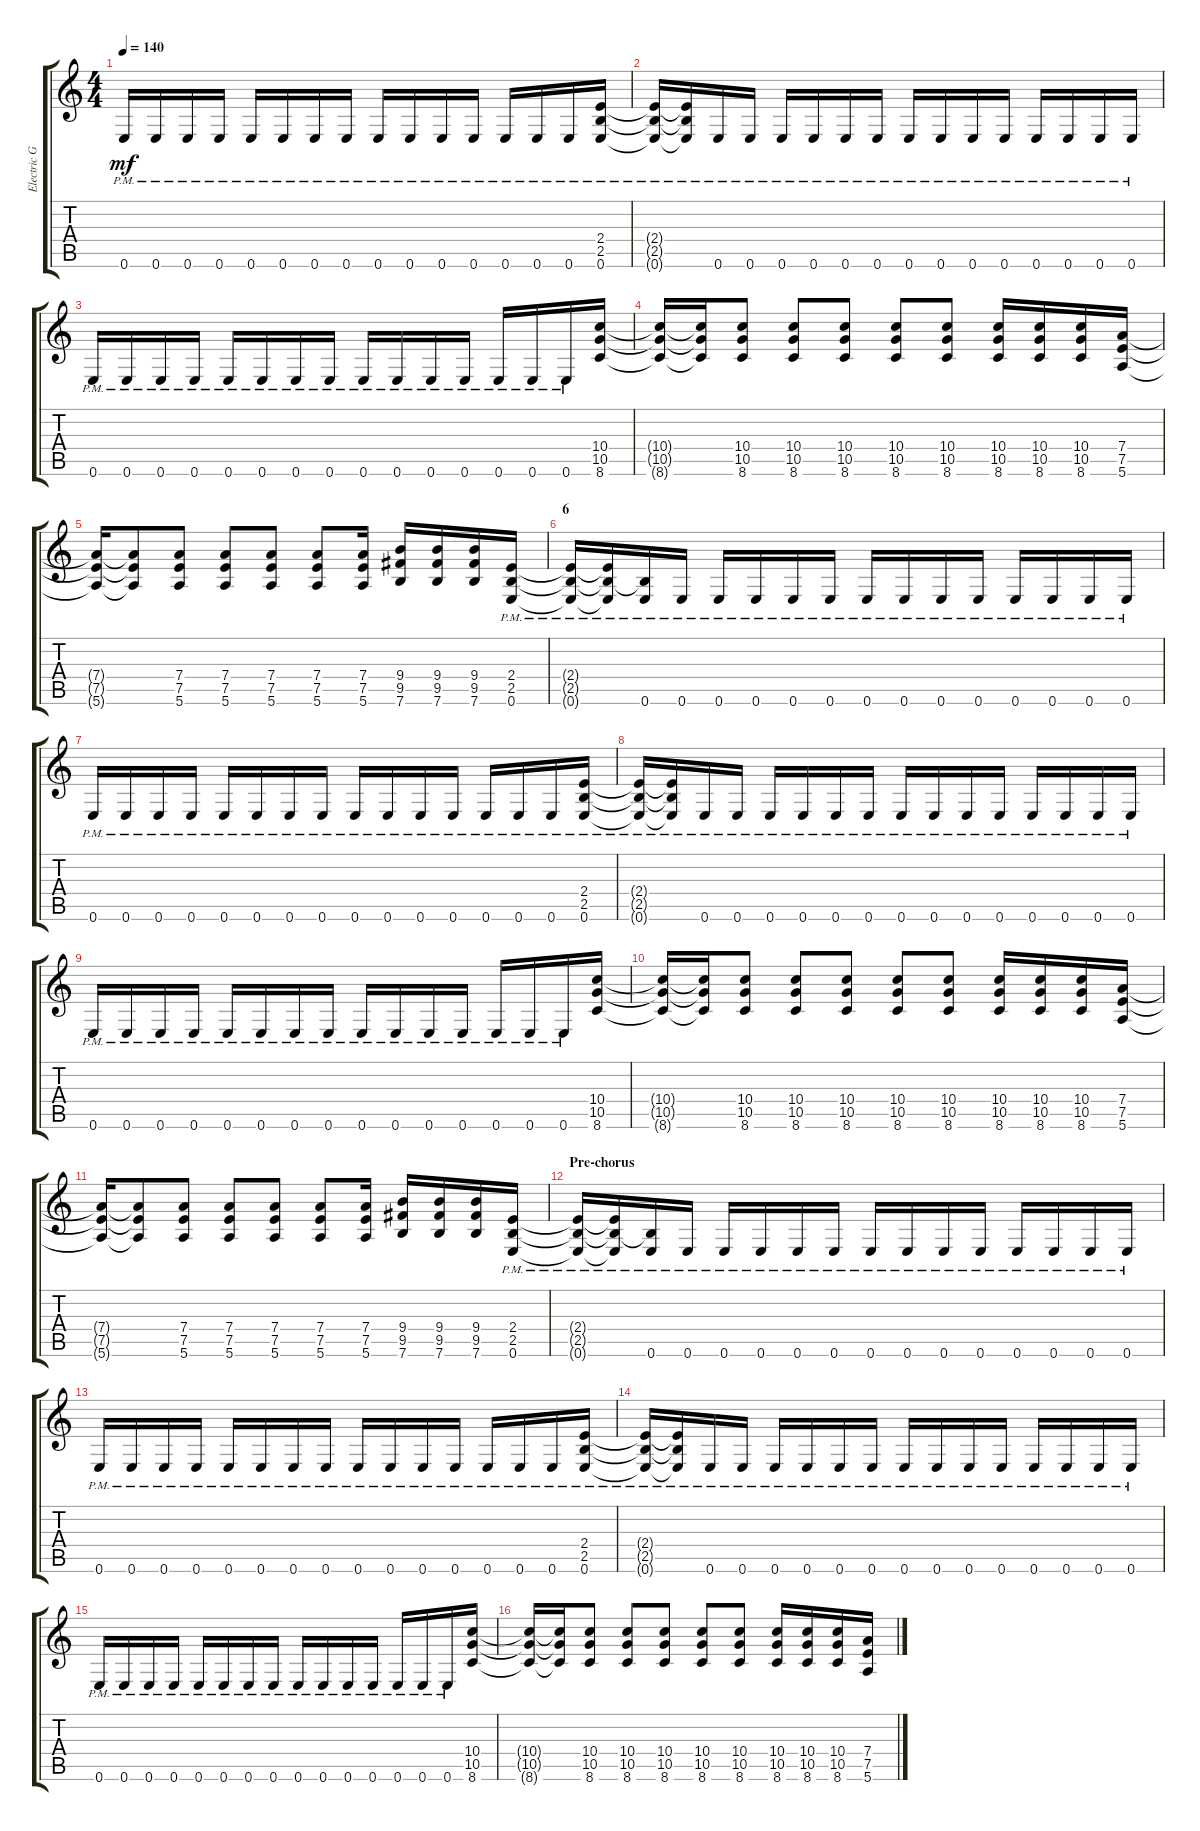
\track ("Electric Guitar" "Electric G") {instrument distortionguitar}
\staff {score tabs}
\tuning (E4 B3 G3 D3 A2 E2) {hide}
\ts (4 4)
\tempo 140
\clef g2
\ks c
0.6{pm}.16{dy mf} 0.6{pm}.16 0.6{pm}.16 0.6{pm}.16 0.6{pm}.16 0.6{pm}.16 0.6{pm}.16 0.6{pm}.16 0.6{pm}.16 0.6{pm}.16 0.6{pm}.16 0.6{pm}.16 0.6{pm}.16 0.6{pm}.16 0.6{pm}.16 (2.4 2.5 0.6{pm}).16 |
(2.4{t} 2.5{t} 0.6{pm t}).16 (2.4{t} 2.5{t} 0.6{pm t}).16 0.6{pm}.16 0.6{pm}.16 0.6{pm}.16 0.6{pm}.16 0.6{pm}.16 0.6{pm}.16 0.6{pm}.16 0.6{pm}.16 0.6{pm}.16 0.6{pm}.16 0.6{pm}.16 0.6{pm}.16 0.6{pm}.16 0.6{pm}.16 |
0.6{pm}.16 0.6{pm}.16 0.6{pm}.16 0.6{pm}.16 0.6{pm}.16 0.6{pm}.16 0.6{pm}.16 0.6{pm}.16 0.6{pm}.16 0.6{pm}.16 0.6{pm}.16 0.6{pm}.16 0.6{pm}.16 0.6{pm}.16 0.6{pm}.16 (10.4 10.5 8.6).16 |
(10.4{t} 10.5{t} 8.6{t}).16 (10.4{t} 10.5{t} 8.6{t}).16 (10.4 10.5 8.6).8 (10.4 10.5 8.6).8 (10.4 10.5 8.6).8 (10.4 10.5 8.6).8 (10.4 10.5 8.6).8 (10.4 10.5 8.6).16 (10.4 10.5 8.6).16 (10.4 10.5 8.6).16 (7.4 7.5 5.6).16 |
(7.4{t} 7.5{t} 5.6{t}).16 (7.4{t} 7.5{t} 5.6{t}).8 (7.4 7.5 5.6).8 (7.4 7.5 5.6).8 (7.4 7.5 5.6).8 (7.4 7.5 5.6).8 (7.4 7.5 5.6).16 (9.4 9.5 7.6).16 (9.4 9.5 7.6).16 (9.4 9.5 7.6).16 (2.4 2.5 0.6{pm}).16 |
\section ("" "6")
(2.4{t} 2.5{t} 0.6{pm t}).16 (2.4{t} 2.5{t} 0.6{pm t}).16 (2.5{t} 0.6{pm}).16 0.6{pm}.16 0.6{pm}.16 0.6{pm}.16 0.6{pm}.16 0.6{pm}.16 0.6{pm}.16 0.6{pm}.16 0.6{pm}.16 0.6{pm}.16 0.6{pm}.16 0.6{pm}.16 0.6{pm}.16 0.6{pm}.16 |
0.6{pm}.16 0.6{pm}.16 0.6{pm}.16 0.6{pm}.16 0.6{pm}.16 0.6{pm}.16 0.6{pm}.16 0.6{pm}.16 0.6{pm}.16 0.6{pm}.16 0.6{pm}.16 0.6{pm}.16 0.6{pm}.16 0.6{pm}.16 0.6{pm}.16 (2.4 2.5 0.6{pm}).16 |
(2.4{t} 2.5{t} 0.6{pm t}).16 (2.4{t} 2.5{t} 0.6{pm t}).16 0.6{pm}.16 0.6{pm}.16 0.6{pm}.16 0.6{pm}.16 0.6{pm}.16 0.6{pm}.16 0.6{pm}.16 0.6{pm}.16 0.6{pm}.16 0.6{pm}.16 0.6{pm}.16 0.6{pm}.16 0.6{pm}.16 0.6{pm}.16 |
0.6{pm}.16 0.6{pm}.16 0.6{pm}.16 0.6{pm}.16 0.6{pm}.16 0.6{pm}.16 0.6{pm}.16 0.6{pm}.16 0.6{pm}.16 0.6{pm}.16 0.6{pm}.16 0.6{pm}.16 0.6{pm}.16 0.6{pm}.16 0.6{pm}.16 (10.4 10.5 8.6).16 |
(10.4{t} 10.5{t} 8.6{t}).16 (10.4{t} 10.5{t} 8.6{t}).16 (10.4 10.5 8.6).8 (10.4 10.5 8.6).8 (10.4 10.5 8.6).8 (10.4 10.5 8.6).8 (10.4 10.5 8.6).8 (10.4 10.5 8.6).16 (10.4 10.5 8.6).16 (10.4 10.5 8.6).16 (7.4 7.5 5.6).16 |
(7.4{t} 7.5{t} 5.6{t}).16 (7.4{t} 7.5{t} 5.6{t}).8 (7.4 7.5 5.6).8 (7.4 7.5 5.6).8 (7.4 7.5 5.6).8 (7.4 7.5 5.6).8 (7.4 7.5 5.6).16 (9.4 9.5 7.6).16 (9.4 9.5 7.6).16 (9.4 9.5 7.6).16 (2.4 2.5 0.6{pm}).16 |
\section ("" "Pre-chorus")
(2.4{t} 2.5{t} 0.6{pm t}).16 (2.4{t} 2.5{t} 0.6{pm t}).16 (2.5{t} 0.6{pm}).16 0.6{pm}.16 0.6{pm}.16 0.6{pm}.16 0.6{pm}.16 0.6{pm}.16 0.6{pm}.16 0.6{pm}.16 0.6{pm}.16 0.6{pm}.16 0.6{pm}.16 0.6{pm}.16 0.6{pm}.16 0.6{pm}.16 |
0.6{pm}.16 0.6{pm}.16 0.6{pm}.16 0.6{pm}.16 0.6{pm}.16 0.6{pm}.16 0.6{pm}.16 0.6{pm}.16 0.6{pm}.16 0.6{pm}.16 0.6{pm}.16 0.6{pm}.16 0.6{pm}.16 0.6{pm}.16 0.6{pm}.16 (2.4 2.5 0.6{pm}).16 |
(2.4{t} 2.5{t} 0.6{pm t}).16 (2.4{t} 2.5{t} 0.6{pm t}).16 0.6{pm}.16 0.6{pm}.16 0.6{pm}.16 0.6{pm}.16 0.6{pm}.16 0.6{pm}.16 0.6{pm}.16 0.6{pm}.16 0.6{pm}.16 0.6{pm}.16 0.6{pm}.16 0.6{pm}.16 0.6{pm}.16 0.6{pm}.16 |
0.6{pm}.16 0.6{pm}.16 0.6{pm}.16 0.6{pm}.16 0.6{pm}.16 0.6{pm}.16 0.6{pm}.16 0.6{pm}.16 0.6{pm}.16 0.6{pm}.16 0.6{pm}.16 0.6{pm}.16 0.6{pm}.16 0.6{pm}.16 0.6{pm}.16 (10.4 10.5 8.6).16 |
(10.4{t} 10.5{t} 8.6{t}).16 (10.4{t} 10.5{t} 8.6{t}).16 (10.4 10.5 8.6).8 (10.4 10.5 8.6).8 (10.4 10.5 8.6).8 (10.4 10.5 8.6).8 (10.4 10.5 8.6).8 (10.4 10.5 8.6).16 (10.4 10.5 8.6).16 (10.4 10.5 8.6).16 (7.4 7.5 5.6).16
